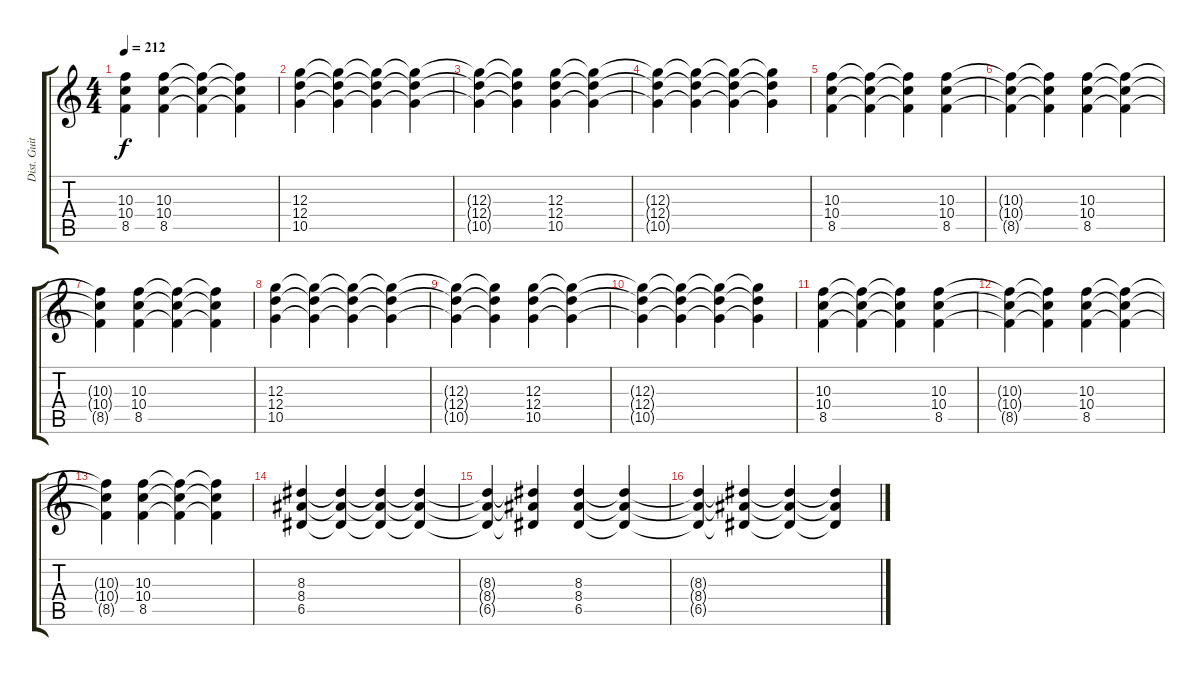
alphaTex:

\track ("Dist. Guitar" "Dist. Guit") {instrument distortionguitar}
\staff {score tabs}
\tuning (E4 B3 G3 D3 A2 E2) {hide}
\ts (4 4)
\tempo 212
\clef g2
\ks c
(10.3{t} 10.4{t} 8.5{t}).4{dy f} (10.3 10.4 8.5).4 (10.3{t} 10.4{t} 8.5{t}).4 (10.3{t} 10.4{t} 8.5{t}).4 |
(12.3 12.4 10.5).4 (12.3{t} 12.4{t} 10.5{t}).4 (12.3{t} 12.4{t} 10.5{t}).4 (12.3{t} 12.4{t} 10.5{t}).4 |
(12.3{t} 12.4{t} 10.5{t}).4 (12.3{t} 12.4{t} 10.5{t}).4 (12.3 12.4 10.5).4 (12.3{t} 12.4{t} 10.5{t}).4 |
(12.3{t} 12.4{t} 10.5{t}).4 (12.3{t} 12.4{t} 10.5{t}).4 (12.3{t} 12.4{t} 10.5{t}).4 (12.3{t} 12.4{t} 10.5{t}).4 |
(10.3 10.4 8.5).4 (10.3{t} 10.4{t} 8.5{t}).4 (10.3{t} 10.4{t} 8.5{t}).4 (10.3 10.4 8.5).4 |
(10.3{t} 10.4{t} 8.5{t}).4 (10.3{t} 10.4{t} 8.5{t}).4 (10.3 10.4 8.5).4 (10.3{t} 10.4{t} 8.5{t}).4 |
(10.3{t} 10.4{t} 8.5{t}).4 (10.3 10.4 8.5).4 (10.3{t} 10.4{t} 8.5{t}).4 (10.3{t} 10.4{t} 8.5{t}).4 |
(12.3 12.4 10.5).4 (12.3{t} 12.4{t} 10.5{t}).4 (12.3{t} 12.4{t} 10.5{t}).4 (12.3{t} 12.4{t} 10.5{t}).4 |
(12.3{t} 12.4{t} 10.5{t}).4 (12.3{t} 12.4{t} 10.5{t}).4 (12.3 12.4 10.5).4 (12.3{t} 12.4{t} 10.5{t}).4 |
(12.3{t} 12.4{t} 10.5{t}).4 (12.3{t} 12.4{t} 10.5{t}).4 (12.3{t} 12.4{t} 10.5{t}).4 (12.3{t} 12.4{t} 10.5{t}).4 |
(10.3 10.4 8.5).4 (10.3{t} 10.4{t} 8.5{t}).4 (10.3{t} 10.4{t} 8.5{t}).4 (10.3 10.4 8.5).4 |
(10.3{t} 10.4{t} 8.5{t}).4 (10.3{t} 10.4{t} 8.5{t}).4 (10.3 10.4 8.5).4 (10.3{t} 10.4{t} 8.5{t}).4 |
(10.3{t} 10.4{t} 8.5{t}).4 (10.3 10.4 8.5).4 (10.3{t} 10.4{t} 8.5{t}).4 (10.3{t} 10.4{t} 8.5{t}).4 |
(8.3 8.4 6.5).4 (8.3{t} 8.4{t} 6.5{t}).4 (8.3{t} 8.4{t} 6.5{t}).4 (8.3{t} 8.4{t} 6.5{t}).4 |
(8.3{t} 8.4{t} 6.5{t}).4 (8.3{t} 8.4{t} 6.5{t}).4 (8.3 8.4 6.5).4 (8.3{t} 8.4{t} 6.5{t}).4 |
(8.3{t} 8.4{t} 6.5{t}).4 (8.3{t} 8.4{t} 6.5{t}).4 (8.3{t} 8.4{t} 6.5{t}).4 (8.3{t} 8.4{t} 6.5{t}).4
